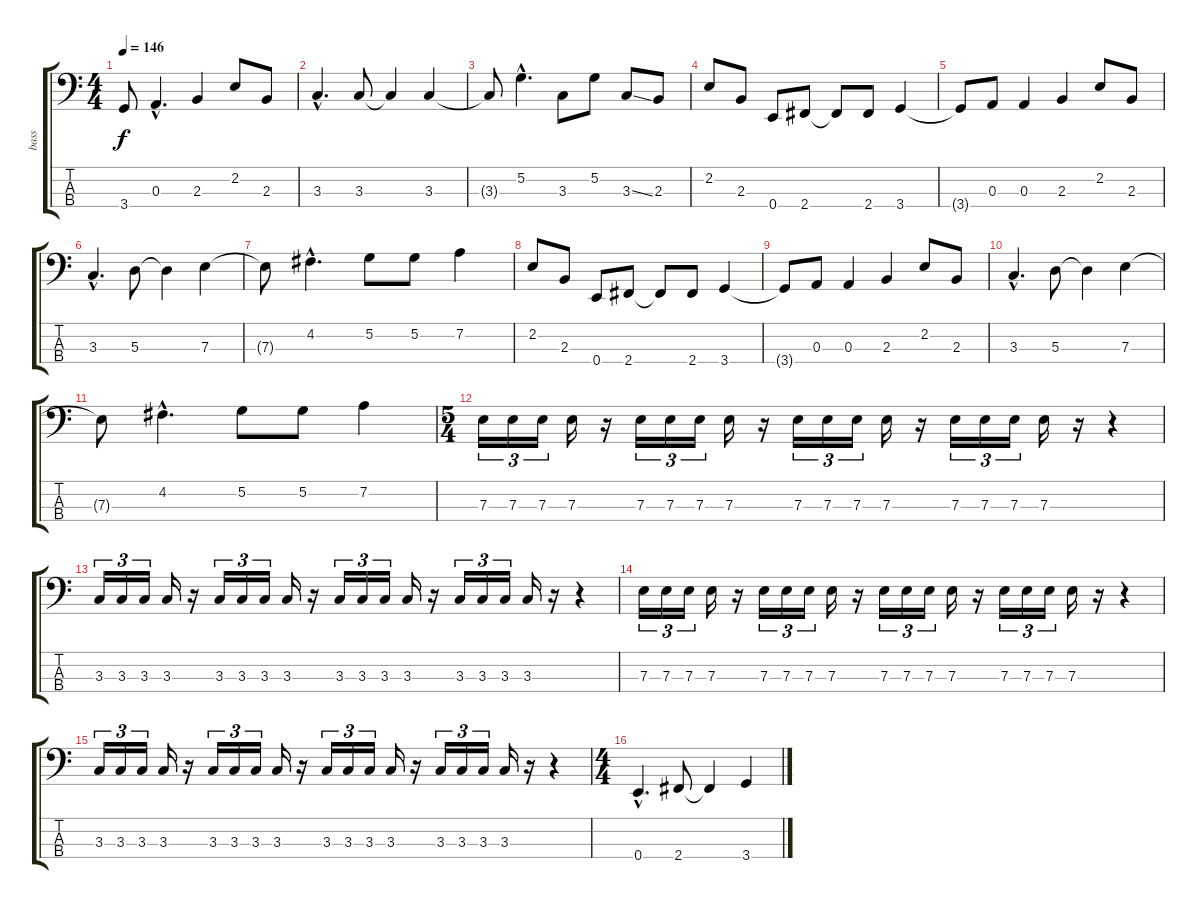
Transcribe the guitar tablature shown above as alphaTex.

\track ("bass" "bass") {instrument electricbasspick}
\staff {score tabs}
\tuning (G2 D2 A1 E1) {hide}
\ts (4 4)
\tempo 146
\clef f4
\ks c
3.4{t}.8{dy f} 0.3{hac}.4{d} 2.3.4 2.2.8 2.3.8 |
3.3{hac}.4{d} 3.3.8 3.3{t}.4 3.3.4 |
3.3{t}.8 5.2{hac}.4{d} 3.3.8 5.2.8 3.3{ss}.8 2.3.8 |
2.2.8 2.3.8 0.4.8 2.4.8 2.4{t}.8 2.4.8 3.4.4 |
3.4{t}.8 0.3.8 0.3.4 2.3.4 2.2.8 2.3.8 |
3.3{hac}.4{d} 5.3.8 5.3{t}.4 7.3.4 |
7.3{t}.8 4.2{hac}.4{d} 5.2.8 5.2.8 7.2.4 |
2.2.8 2.3.8 0.4.8 2.4.8 2.4{t}.8 2.4.8 3.4.4 |
3.4{t}.8 0.3.8 0.3.4 2.3.4 2.2.8 2.3.8 |
3.3{hac}.4{d} 5.3.8 5.3{t}.4 7.3.4 |
7.3{t}.8 4.2{hac}.4{d} 5.2.8 5.2.8 7.2.4 |
\ts (5 4)
7.3.16{tu (3 2)} 7.3.16{tu (3 2)} 7.3.16{tu (3 2)} 7.3.16 r.16 7.3.16{tu (3 2)} 7.3.16{tu (3 2)} 7.3.16{tu (3 2)} 7.3.16 r.16 7.3.16{tu (3 2)} 7.3.16{tu (3 2)} 7.3.16{tu (3 2)} 7.3.16 r.16 7.3.16{tu (3 2)} 7.3.16{tu (3 2)} 7.3.16{tu (3 2)} 7.3.16 r.16 r.4 |
3.3.16{tu (3 2)} 3.3.16{tu (3 2)} 3.3.16{tu (3 2)} 3.3.16 r.16 3.3.16{tu (3 2)} 3.3.16{tu (3 2)} 3.3.16{tu (3 2)} 3.3.16 r.16 3.3.16{tu (3 2)} 3.3.16{tu (3 2)} 3.3.16{tu (3 2)} 3.3.16 r.16 3.3.16{tu (3 2)} 3.3.16{tu (3 2)} 3.3.16{tu (3 2)} 3.3.16 r.16 r.4 |
7.3.16{tu (3 2)} 7.3.16{tu (3 2)} 7.3.16{tu (3 2)} 7.3.16 r.16 7.3.16{tu (3 2)} 7.3.16{tu (3 2)} 7.3.16{tu (3 2)} 7.3.16 r.16 7.3.16{tu (3 2)} 7.3.16{tu (3 2)} 7.3.16{tu (3 2)} 7.3.16 r.16 7.3.16{tu (3 2)} 7.3.16{tu (3 2)} 7.3.16{tu (3 2)} 7.3.16 r.16 r.4 |
3.3.16{tu (3 2)} 3.3.16{tu (3 2)} 3.3.16{tu (3 2)} 3.3.16 r.16 3.3.16{tu (3 2)} 3.3.16{tu (3 2)} 3.3.16{tu (3 2)} 3.3.16 r.16 3.3.16{tu (3 2)} 3.3.16{tu (3 2)} 3.3.16{tu (3 2)} 3.3.16 r.16 3.3.16{tu (3 2)} 3.3.16{tu (3 2)} 3.3.16{tu (3 2)} 3.3.16 r.16 r.4 |
\ts (4 4)
0.4{hac}.4{d} 2.4.8 2.4{t}.4 3.4.4
